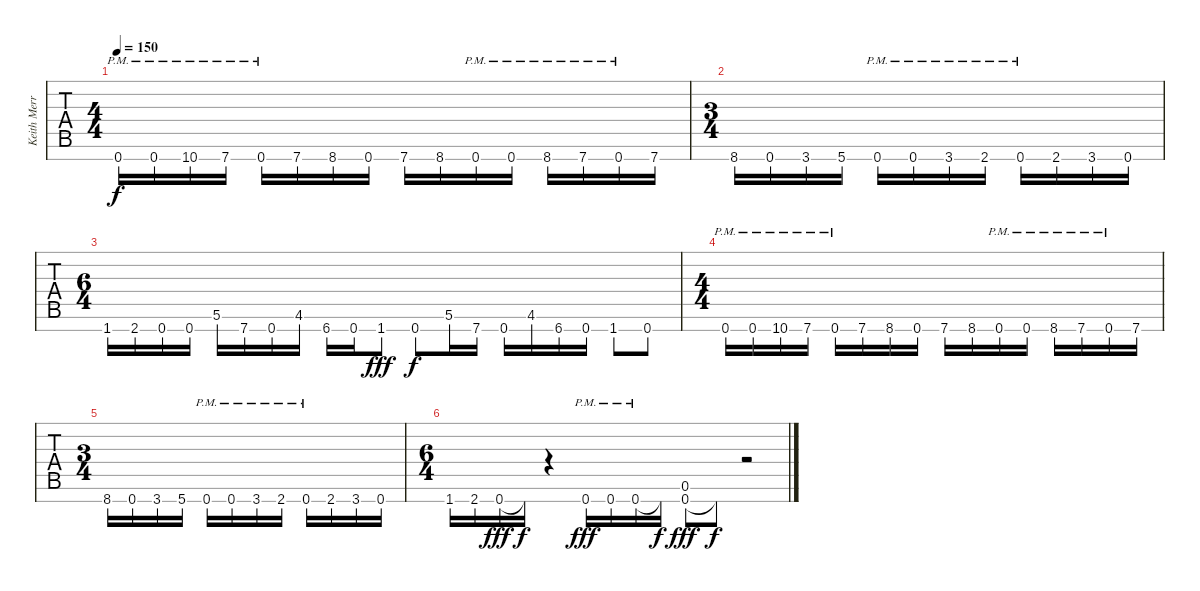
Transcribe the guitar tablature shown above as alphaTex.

\track ("Keith Merrow" "Keith Merr") {instrument distortionguitar}
\staff {tabs}
\tuning (E4 B3 G3 D3 A2 E2 A1) {hide}
\ts (4 4)
\tempo 150
\clef f4
\ks c
0.7{pm}.16{dy f} 0.7{pm}.16 10.7{pm}.16 7.7{pm}.16 0.7{pm}.16 7.7.16 8.7.16 0.7.16 7.7.16 8.7.16 0.7{pm}.16 0.7{pm}.16 8.7{pm}.16 7.7{pm}.16 0.7{pm}.16 7.7.16 |
\ts (3 4)
8.7.16 0.7.16 3.7.16 5.7.16 0.7{pm}.16 0.7{pm}.16 3.7{pm}.16 2.7{pm}.16 0.7{pm}.16 2.7.16 3.7.16 0.7.16 |
\ts (6 4)
1.7.16 2.7.16 0.7.16 0.7.16 5.6.16 7.7.16 0.7.16 4.6.16 6.7.16 0.7.16 1.7{hac}.8{dy fff} 0.7.8{dy f} 5.6.16 7.7.16 0.7.16 4.6.16 6.7.16 0.7.16 1.7.8 0.7.8 |
\ts (4 4)
0.7{pm}.16 0.7{pm}.16 10.7{pm}.16 7.7{pm}.16 0.7{pm}.16 7.7.16 8.7.16 0.7.16 7.7.16 8.7.16 0.7{pm}.16 0.7{pm}.16 8.7{pm}.16 7.7{pm}.16 0.7{pm}.16 7.7.16 |
\ts (3 4)
8.7.16 0.7.16 3.7.16 5.7.16 0.7{pm}.16 0.7{pm}.16 3.7{pm}.16 2.7{pm}.16 0.7{pm}.16 2.7.16 3.7.16 0.7.16 |
\ts (6 4)
1.7.16 2.7.16 0.7{hac}.16{dy fff} 0.7{t}.16{dy f} r.4 0.7{hac pm}.16{dy fff} 0.7{hac pm}.16 0.7{hac pm}.16 0.7{t}.16{dy f} (0.6{hac} 0.7{hac}).8{dy fff} 0.7{t}.8{dy f} r.2
